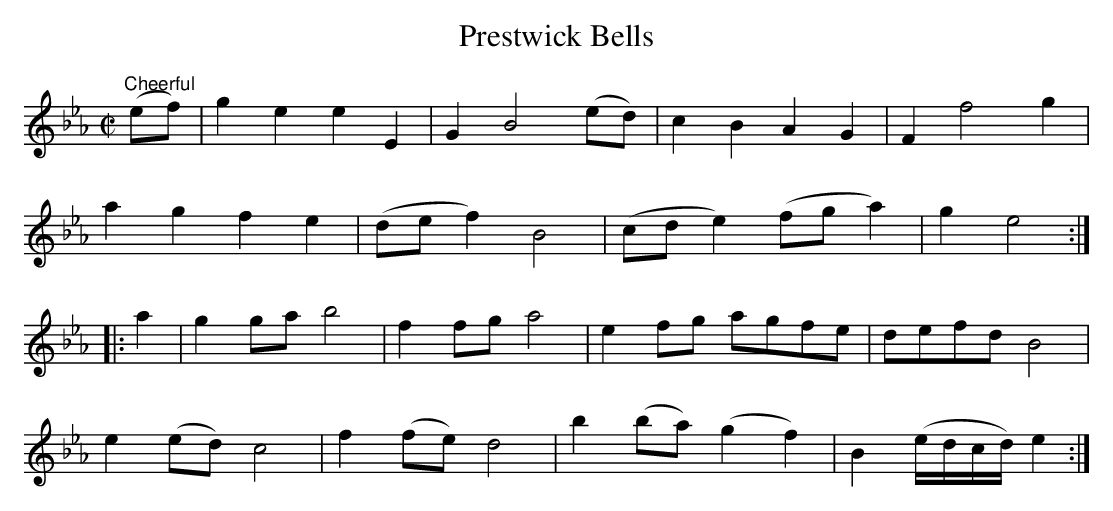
X:1
T:Prestwick Bells
M:C|
L:1/8
K:Eb
"Cheerful"(ef)|g2e2e2E2|G2B4 (ed)|c2B2A2G2|F2 f4 g2|
a2g2f2e2|(def2)B4|(cde2) (fga2)|g2 e4:|
|:a2|g2 ga b4|f2 fg a4|e2 fg agfe|defd B4|
e2 (ed) c4|f2 (fe) d4|b2 (ba) (g2f2)|B2 (e/d/c/d/) e2:|]
